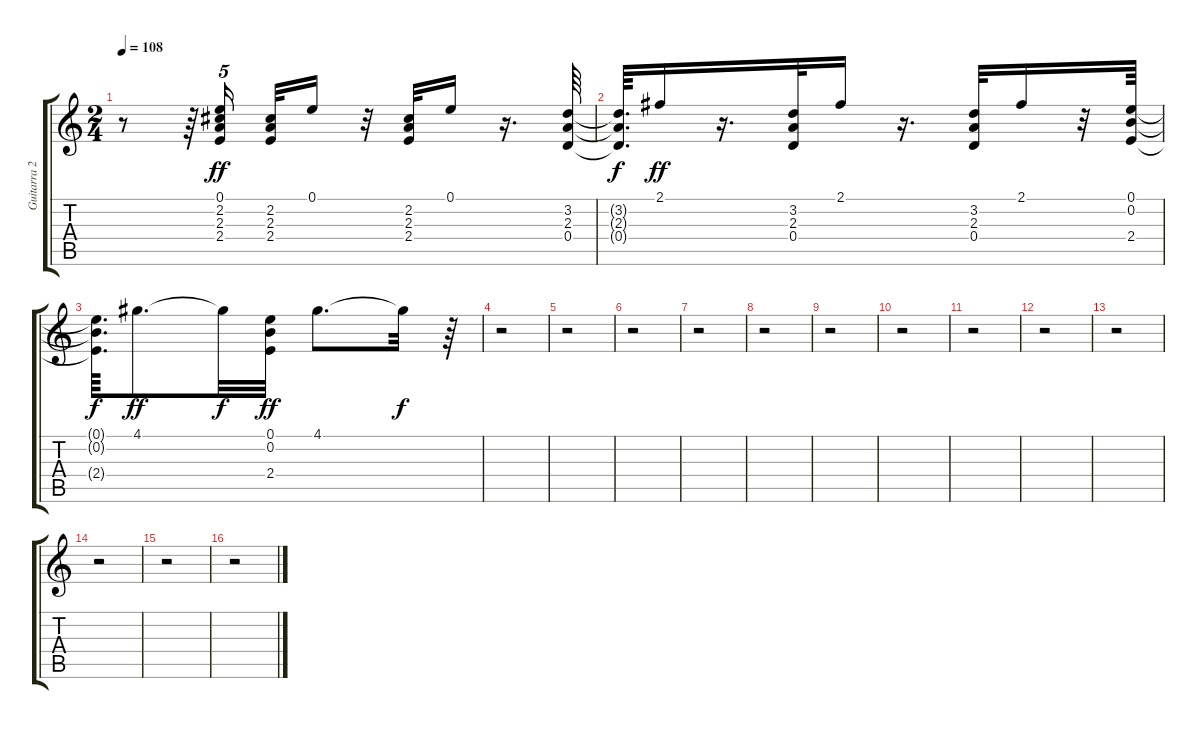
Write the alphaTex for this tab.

\track ("Guitarra 2" "Guitarra 2") {instrument acousticguitarnylon}
\staff {score tabs}
\tuning (E4 B3 G3 D3 A2 E2) {hide}
\ts (2 4)
\tempo 108
\clef g2
\ks c
r.8{dy ff} r.64 (0.1 2.2 2.3 2.4).16{tu (5 4) beam splitsecondary} (2.2 2.3 2.4).32 0.1.16 r.32 (2.2 2.3 2.4).32 0.1.16 r.16{d} (3.2 2.3 0.4).64 |
(3.2{t} 2.3{t} 0.4{t}).64{d dy f} 2.1.16{dy ff} r.16{d} (3.2 2.3 0.4).32 2.1.16 r.16{d} (3.2 2.3 0.4).32 2.1.16 r.32 (0.1 0.2 2.4).64 |
(0.1{t} 0.2{t} 2.4{t}).64{d dy f} 4.1.8{d dy ff} 4.1{t}.32{dy f} (0.1 0.2 2.4).32{dy ff} 4.1.8{d} 4.1{t}.32{dy f} r.64 |
r.2 |
r.2 |
r.2 |
r.2 |
r.2 |
r.2 |
r.2 |
r.2 |
r.2 |
r.2 |
r.2 |
r.2 |
r.2
